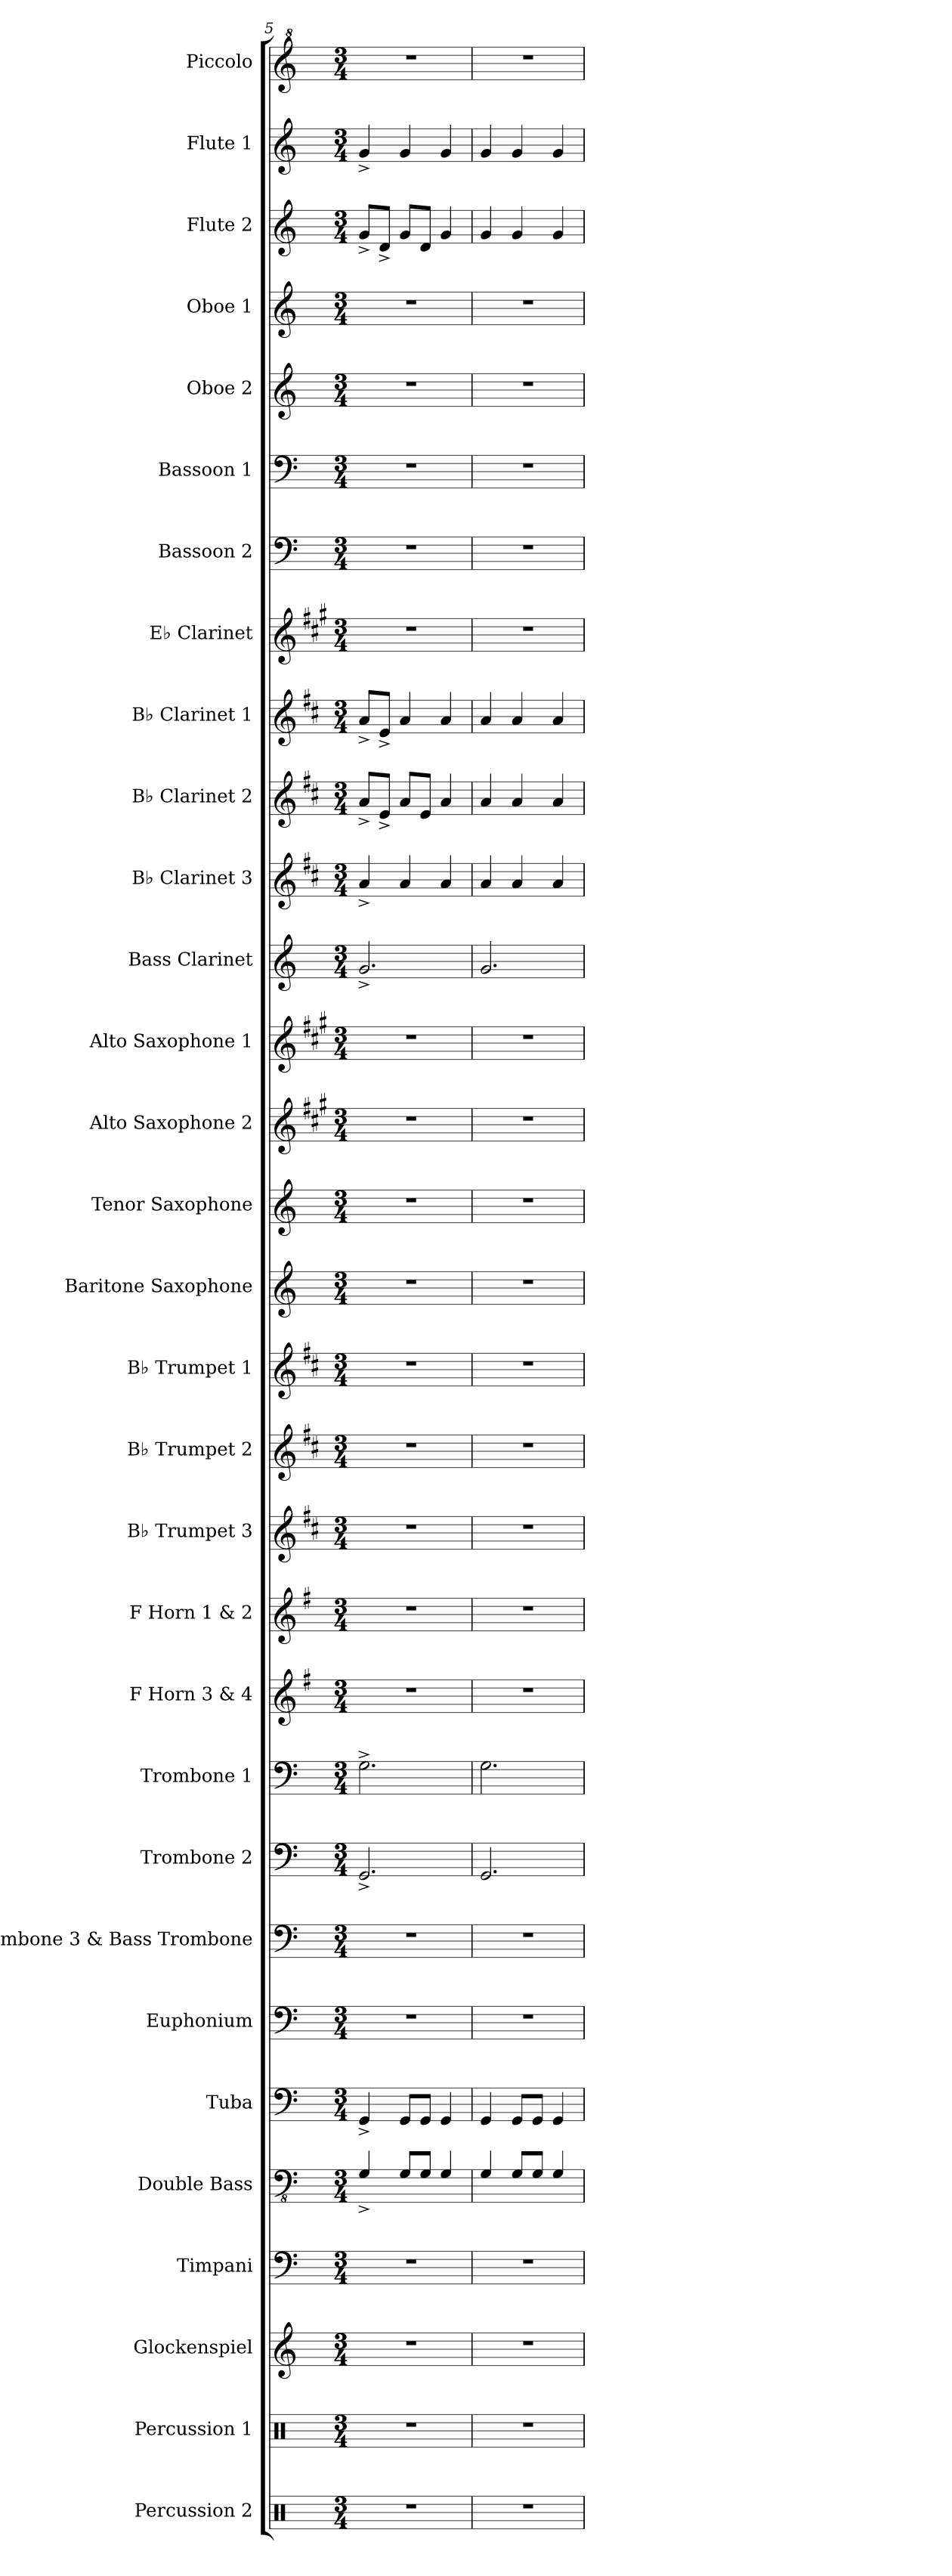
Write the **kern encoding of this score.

**kern	**kern	**kern	**kern	**kern	**kern	**kern	**kern	**kern	**kern	**kern	**kern	**kern	**kern	**kern	**kern	**kern	**kern	**kern	**kern	**kern	**kern	**kern	**kern	**kern	**kern	**kern	**kern	**kern	**kern	**kern
*part31	*part30	*part29	*part28	*part27	*part26	*part25	*part24	*part23	*part22	*part21	*part20	*part19	*part18	*part17	*part16	*part15	*part14	*part13	*part12	*part11	*part10	*part9	*part8	*part7	*part6	*part5	*part4	*part3	*part2	*part1
*staff31	*staff30	*staff29	*staff28	*staff27	*staff26	*staff25	*staff24	*staff23	*staff22	*staff21	*staff20	*staff19	*staff18	*staff17	*staff16	*staff15	*staff14	*staff13	*staff12	*staff11	*staff10	*staff9	*staff8	*staff7	*staff6	*staff5	*staff4	*staff3	*staff2	*staff1
*I"Percussion 2	*I"Percussion 1	*I"Glockenspiel	*I"Timpani	*I"Double Bass	*I"Tuba	*I"Euphonium	*I"Trombone 3 &amp; Bass Trombone	*I"Trombone 2	*I"Trombone 1	*I"F Horn 3 &amp; 4	*I"F Horn 1 &amp; 2	*I"B♭ Trumpet 3	*I"B♭ Trumpet 2	*I"B♭ Trumpet 1	*I"Baritone Saxophone	*I"Tenor Saxophone	*I"Alto Saxophone 2	*I"Alto Saxophone 1	*I"Bass Clarinet	*I"B♭ Clarinet 3	*I"B♭ Clarinet 2	*I"B♭ Clarinet 1	*I"E♭ Clarinet	*I"Bassoon 2	*I"Bassoon 1	*I"Oboe 2	*I"Oboe 1	*I"Flute 2	*I"Flute 1	*I"Piccolo
*I'Perc. 2	*I'Perc. 1	*I'Glk.	*I'Timp.	*I'Db.	*I'Tba.	*I'Euph.	*I'Tbn. 3 B. Tbn.	*I'Tbn. 2	*I'Tbn. 1	*I'F Hn. 3 4	*I'F Hn. 1 2	*I'B♭ Tpt. 3	*I'B♭ Tpt. 2	*I'B♭ Tpt. 1	*I'Bar. Sax.	*I'T. Sax.	*I'A. Sax. 2	*I'A. Sax. 1	*I'B. Cl.	*I'B♭ Cl. 3	*I'B♭ Cl. 2	*I'B♭ Cl. 1	*I'E♭ Cl.	*I'Bsn. 2	*I'Bsn. 1	*I'Ob. 2	*I'Ob. 1	*I'Fl. 2	*I'Fl. 1	*I'Picc.
*clefX	*clefX	*clefG2	*clefF4	*clefFv4	*clefF4	*clefF4	*clefF4	*clefF4	*clefF4	*clefG2	*clefG2	*clefG2	*clefG2	*clefG2	*clefG2	*clefG2	*clefG2	*clefG2	*clefG2	*clefG2	*clefG2	*clefG2	*clefG2	*clefF4	*clefF4	*clefG2	*clefG2	*clefG2	*clefG2	*clefG^2
*	*	*ITrd-14c-24	*	*ITrd7c12	*	*	*	*	*	*ITrd4c7	*ITrd4c7	*ITrd1c2	*ITrd1c2	*ITrd1c2	*ITrd12c21	*ITrd8c14	*ITrd5c9	*ITrd5c9	*ITrd8c14	*ITrd1c2	*ITrd1c2	*ITrd1c2	*ITrd-2c-3	*	*	*	*	*	*	*ITrd-7c-12
*k[]	*k[]	*k[]	*k[]	*k[]	*k[]	*k[]	*k[]	*k[]	*k[]	*k[]	*k[]	*k[]	*k[]	*k[]	*k[]	*k[]	*k[]	*k[]	*k[]	*k[]	*k[]	*k[]	*k[]	*k[]	*k[]	*k[]	*k[]	*k[]	*k[]	*k[]
*M3/4	*M3/4	*M3/4	*M3/4	*M3/4	*M3/4	*M3/4	*M3/4	*M3/4	*M3/4	*M3/4	*M3/4	*M3/4	*M3/4	*M3/4	*M3/4	*M3/4	*M3/4	*M3/4	*M3/4	*M3/4	*M3/4	*M3/4	*M3/4	*M3/4	*M3/4	*M3/4	*M3/4	*M3/4	*M3/4	*M3/4
=5	=5	=5	=5	=5	=5	=5	=5	=5	=5	=5	=5	=5	=5	=5	=5	=5	=5	=5	=5	=5	=5	=5	=5	=5	=5	=5	=5	=5	=5	=5
2.r	2.r	2.r	2.r	4GGG^/	4GG^/	2.r	2.r	2.GG^/	2.G^\	2.r	2.r	2.r	2.r	2.r	2.r	2.r	2.r	2.r	2.G^/	4g^/	8g^/L	8g^/L	2.r	2.r	2.r	2.r	2.r	8g^/L	4g^/	2.r
.	.	.	.	.	.	.	.	.	.	.	.	.	.	.	.	.	.	.	.	.	8d^/J	8d^/J	.	.	.	.	.	8d^/J	.	.
.	.	.	.	8GGG/L	8GG/L	.	.	.	.	.	.	.	.	.	.	.	.	.	.	4g/	8g/L	4g/	.	.	.	.	.	8g/L	4g/	.
.	.	.	.	8GGG/J	8GG/J	.	.	.	.	.	.	.	.	.	.	.	.	.	.	.	8d/J	.	.	.	.	.	.	8d/J	.	.
.	.	.	.	4GGG/	4GG/	.	.	.	.	.	.	.	.	.	.	.	.	.	.	4g/	4g/	4g/	.	.	.	.	.	4g/	4g/	.
=6	=6	=6	=6	=6	=6	=6	=6	=6	=6	=6	=6	=6	=6	=6	=6	=6	=6	=6	=6	=6	=6	=6	=6	=6	=6	=6	=6	=6	=6	=6
2.r	2.r	2.r	2.r	4GGG/	4GG/	2.r	2.r	2.GG/	2.G\	2.r	2.r	2.r	2.r	2.r	2.r	2.r	2.r	2.r	2.G/	4g/	4g/	4g/	2.r	2.r	2.r	2.r	2.r	4g/	4g/	2.r
.	.	.	.	8GGG/L	8GG/L	.	.	.	.	.	.	.	.	.	.	.	.	.	.	4g/	4g/	4g/	.	.	.	.	.	4g/	4g/	.
.	.	.	.	8GGG/J	8GG/J	.	.	.	.	.	.	.	.	.	.	.	.	.	.	.	.	.	.	.	.	.	.	.	.	.
.	.	.	.	4GGG/	4GG/	.	.	.	.	.	.	.	.	.	.	.	.	.	.	4g/	4g/	4g/	.	.	.	.	.	4g/	4g/	.
=	=	=	=	=	=	=	=	=	=	=	=	=	=	=	=	=	=	=	=	=	=	=	=	=	=	=	=	=	=	=
*-	*-	*-	*-	*-	*-	*-	*-	*-	*-	*-	*-	*-	*-	*-	*-	*-	*-	*-	*-	*-	*-	*-	*-	*-	*-	*-	*-	*-	*-	*-
